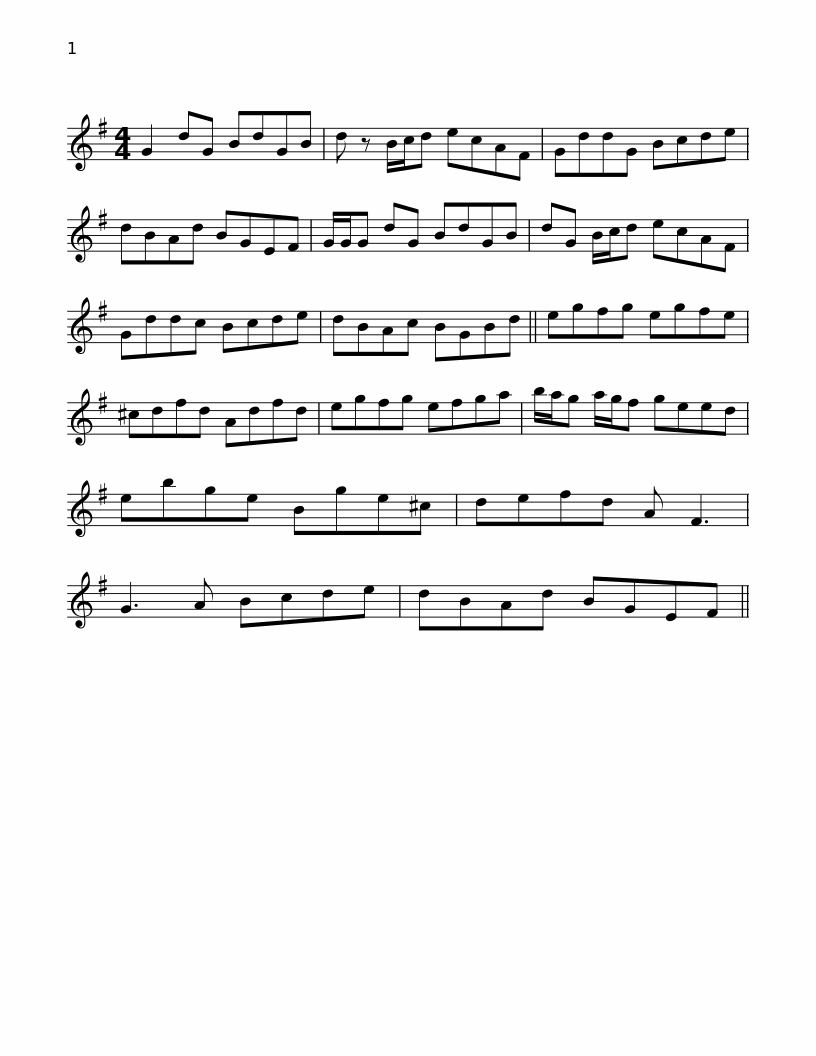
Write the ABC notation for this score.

X:1
L:1/8
M:4/4
I:linebreak $
K:G
V:1 treble
V:1
 G2 dG BdGB | d z B/c/d ecAF | GddG Bcde | dBAd BGEF | G/G/G dG BdGB |$ %5
 dG B/c/d ecAF | Gddc Bcde | dBAc BGBd || egfg egfe | ^cdfd Adfd |$ %10
 egfg efga | b/a/g a/g/f geed | ebge Bge^c | defd A F3 | G3 A Bcde |$ %15
 dBAd BGEF || %16
